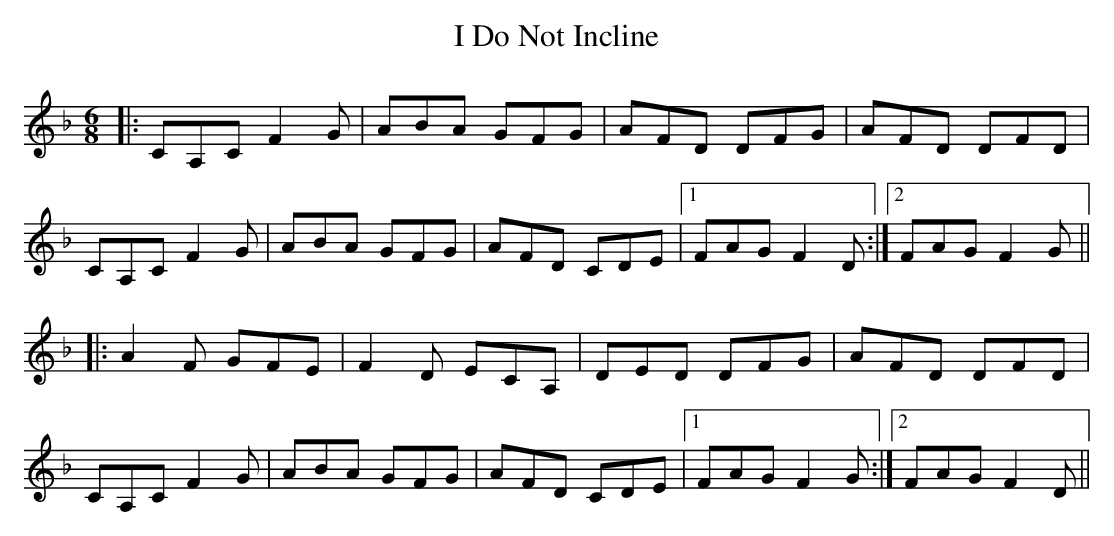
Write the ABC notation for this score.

X:1
T: I Do Not Incline
M: 6/8
L: 1/8
K: Dmin
|:CA,C F2G|ABA GFG|AFD DFG|AFD DFD|
CA,C F2G|ABA GFG|AFD CDE|1 FAG F2D:|2 FAG F2G||
|:A2F GFE|F2D ECA,|DED DFG|AFD DFD|
CA,C F2G|ABA GFG|AFD CDE|1 FAG F2G:|2 FAG F2D||
